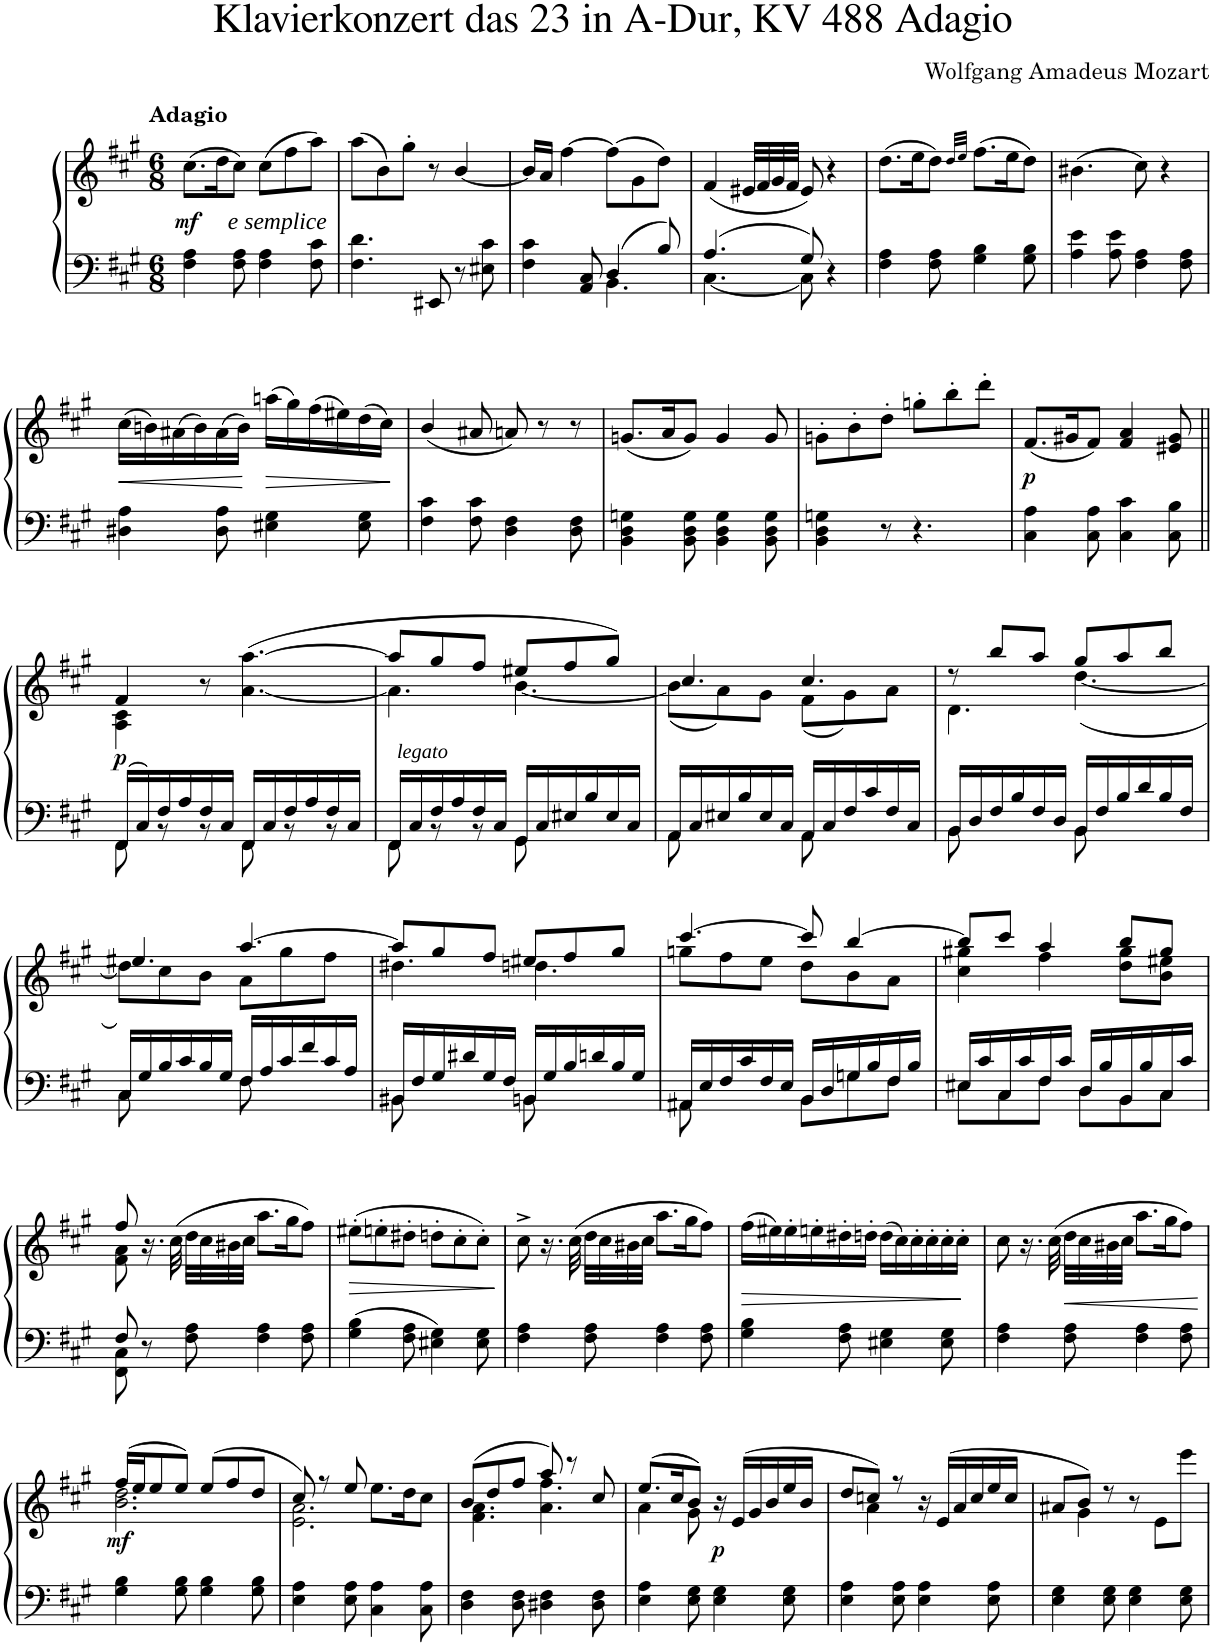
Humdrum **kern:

**kern	**kern	**dynam
*part1	*part1	*part1
*staff2	*staff1	*staff1/2
*I"Piano	*	*
*I'Pno	*	*
*clefF4	*clefG2	*
*k[f#c#g#]	*k[f#c#g#]	*
*M6/8	*M6/8	*
=1	=1	=1
!	!LO:TX:a:B:t=Adagio	!
!	!	!LO:DY:b
4F#\ 4A\	(8.cc#\L	mf
.	16dd\K	.
!LO:TX:a:i:t=e semplice	!	!
8F#\ 8A\	8cc#\J)	.
4F#\ 4A\	(8cc#\L	.
.	8ff#\	.
8F#\ 8c#\	8aa\J)	.
=2	=2	=2
4.F#\ 4.d\	(8aa\L	.
.	8b\)	.
.	8gg#'\J	.
8EE#X/	8r	.
8r	[4b/	.
8E#X\ 8c#\	.	.
=3	=3	=3
*^	*	*
4F#\ 4c#\	4.ryy	16b/LL]	.
.	.	16a/JJ	.
.	.	[4ff#\	.
8AA/ 8C#/	.	.	.
4D/	4.BB\	(8ff#\L]	.
.	.	8g#\	.
8B/	.	8dd\J)	.
=4	=4	=4	=4
4.A/	[4.C#\	(4f#/	.
.	.	32e#X/LLL	.
.	.	32f#/	.
.	.	32g#/	.
.	.	32f#/JJJ	.
8G#/	8C#\]	8e#/)	.
4r	4ryy	4r	.
*v	*v	*	*
=5	=5	=5
4F#\ 4A\	(8.dd\L	.
.	16ee\K	.
8F#\ 8A\	8dd\J)	.
.	32qdd/LLL	.
.	32qee/JJJ	.
4G#\ 4B\	(8.ff#\L	.
.	16ee\K	.
8G#\ 8B\	8dd\J)	.
=6	=6	=6
4A\ 4e\	(4.b#X\	.
8A\ 8e\	.	.
4F#\ 4A\	8cc#\)	.
.	4r	.
8F#\ 8A\	.	.
!!LO:LB:g=z
=7	=7	=7
!	!	!LO:HP:b
4D#X\ 4A\	(16cc#\LL	<
.	16bn\)	.
.	(16a#X\	.
.	16b\)	.
8D#\ 8A\	(16a#\	.
.	16b\JJ)	.
!	!	!LO:HP:n=1:b
4E#X\ 4G#\	(16aan\LL	[ >
.	16gg#\)	.
.	(16ff#\	.
.	16ee#X\)	.
8E#\ 8G#\	(16dd\	.
.	16cc#\JJ)	.
.	.	]
=8	=8	=8
4F#\ 4c#\	(4b/	.
8F#\ 8c#\	8a#X/	.
4D\ 4F#\	8an/)	.
.	8r	.
8D\ 8F#\	8r	.
=9	=9	=9
4BB\ 4D\ 4Gn\	(8.gn/L	.
.	16a/K	.
8BB\ 8D\ 8G\	8g/J)	.
4BB\ 4D\ 4G\	4g/	.
8BB\ 8D\ 8G\	8g/	.
=10	=10	=10
4BB\ 4D\ 4Gn\	8gn'\L	.
.	8b'\	.
8r	8dd'\J	.
4.r	8ggn'\L	.
.	8bb'\	.
.	8ddd'\J	.
=11	=11	=11
!	!	!LO:DY:b
4C#\ 4A\	(8.f#/L	p
.	16g#X/K	.
8C#\ 8A\	8f#/J)	.
4C#\ 4c#\	4f#/ 4a/	.
8C#\ 8B\	8e#X/ 8g#/	.
!!LO:LB:g=z
=12||	=12||	=12||
*^	*^	*
!	!	!	!	!LO:DY:a=2
16FF#/LL	8FF#\	4f#/	4A\ 4c#\	p
16C#/	.	.	.	.
16F#/	8r	.	.	.
16A/	.	.	.	.
16F#/	8r	8r	2ryy	.
16C#/JJ	.	.	.	.
16FF#/LL	8FF#\	([<4.a\ [>4.aa\	.	.
16C#/	.	.	.	.
16F#/	8r	.	.	.
16A/	.	.	.	.
16F#/	8r	.	.	.
16C#/JJ	.	.	.	.
=13	=13	=13	=13	=13
!	!	!LO:TX:b:i:t=legato	!	!
16FF#/LL	8FF#\	8aa/L]	4.a\]	.
16C#/	.	.	.	.
16F#/	8r	8gg#/	.	.
16A/	.	.	.	.
16F#/	8r	8ff#/J	.	.
16C#/JJ	.	.	.	.
16GG#/LL	8GG#\	8ee#X/L	[4.b\	.
16C#/	.	.	.	.
16E#X/	4ryy	8ff#/	.	.
16B/	.	.	.	.
16E#/	.	8gg#/J)	.	.
16C#/JJ	.	.	.	.
=14	=14	=14	=14	=14
16AA/LL	8AA\	4.cc#/	(8b\L]	.
16C#/	.	.	.	.
16E#X/	4ryy	.	8a\)	.
16B/	.	.	.	.
16E#/	.	.	8g#\J	.
16C#/JJ	.	.	.	.
16AA/LL	8AA\	4.cc#/	(8f#\L	.
16C#/	.	.	.	.
16F#/	4ryy	.	8g#\)	.
16c#/	.	.	.	.
16F#/	.	.	8a\J	.
16C#/JJ	.	.	.	.
=15	=15	=15	=15	=15
16BB/LL	8BB\	8r	4.d\	.
16D/	.	.	.	.
16F#/	4ryy	8bb/L	.	.
16B/	.	.	.	.
16F#/	.	8aa/J	.	.
16D/JJ	.	.	.	.
16BB/LL	8BB\	8gg#/L	([4.dd\	.
16F#/	.	.	.	.
16B/	4ryy	8aa/	.	.
16d/	.	.	.	.
16B/	.	8bb/J	.	.
16F#/JJ	.	.	.	.
!!LO:LB:g=z	!!
=16	=16	=16	=16	=16
16C#/LL	8C#\	8dd\L])	4.ee#X/	.
16G#/	.	.	.	.
16B/	4ryy	8cc#\	.	.
16c#/	.	.	.	.
16B/	.	8b\J	.	.
16G#/JJ	.	.	.	.
16F#/LL	8F#\	[4.aa/	8a\L	.
16A/	.	.	.	.
16c#/	4ryy	.	8gg#\	.
16f#/	.	.	.	.
16c#/	.	.	8ff#\J	.
16A/JJ	.	.	.	.
=17	=17	=17	=17	=17
16BB#X/LL	8BB#\	4.dd#X\	8aa/L]	.
16F#/	.	.	.	.
16G#/	4ryy	.	8gg#/	.
16d#X/	.	.	.	.
16G#/	.	.	8ff#/J	.
16F#/JJ	.	.	.	.
16BBn/LL	8BB\	8ee#X/L	4.ddn\	.
16G#/	.	.	.	.
16B/	4ryy	8ff#/	.	.
16dn/	.	.	.	.
16B/	.	8gg#/J	.	.
16G#/JJ	.	.	.	.
=18	=18	=18	=18	=18
16AA#X/LL	8AA#\	[4.ccc#/	8ggn\L	.
16E/	.	.	.	.
16F#/	4ryy	.	8ff#\	.
16c#/	.	.	.	.
16F#/	.	.	8ee\J	.
16E/JJ	.	.	.	.
16BB/LL	8BB\L	8ccc#/]	8dd\L	.
16D/	.	.	.	.
16Gn/	8G\	[>4bb/	8b\	.
16B/	.	.	.	.
16F#/	8F#\J	.	8a\J	.
16B/JJ	.	.	.	.
=19	=19	=19	=19	=19
16E#X/LL	8E#\L	8bb/L]	4cc#\ 4gg#X\	.
16c#/	.	.	.	.
16C#/	8C#\	8ccc#/J	.	.
16c#/	.	.	.	.
16F#/	8F#\J	4aa/	4ff#\	.
16c#/JJ	.	.	.	.
16D/LL	8D\L	.	.	.
16B/	.	.	.	.
16BB/	8BB\	8bb/L	8dd\ 8gg#\L	.
16B/	.	.	.	.
16C#/	8C#\J	8gg#/J	8b\ 8ee#X\J	.
16c#/JJ	.	.	.	.
!!LO:LB:g=z	!!
=20	=20	=20	=20	=20
8F#/	8FF#\ 8C#\	8ff#;</	8f#\ 8a\	.
8r	2ryy	16.r	2ryy	.
.	.	(>32cc#;<\	.	.
8F#\ 8A\	.	32dd\LLL	.	.
.	.	32cc#\	.	.
.	.	32b#X\	.	.
.	.	32cc#\JJJ	.	.
4F#\ 4A\	.	8.aa\L	.	.
.	.	16gg#\K	.	.
8F#\ 8A\	8ryy	8ff#\J)	8ryy	.
=21	=21	=21	=21	=21
!	!	!	!	!LO:HP:b
*v	*v	*	*	*
*	*v	*v	*
4G#\ 4B\	(8ee#X'\L	>
.	8een'\	.
8F#\ 8A\	8dd#X'\J	.
4E#X\ 4G#\	8ddn'\L	.
.	8cc#'\	.
8E#\ 8G#\	8cc#'\J)	.
.	.	]
=22	=22	=22
4F#\ 4A\	8cc#^\	.
.	16.r	.
.	(32cc#\	.
8F#\ 8A\	32dd\LLL	.
.	32cc#\	.
.	32b#X\	.
.	32cc#\JJJ	.
4F#\ 4A\	8.aa\L	.
.	16gg#\K	.
8F#\ 8A\	8ff#\J)	.
=23	=23	=23
!	!	!LO:HP:b
4G#\ 4B\	(16ff#\LL	>
.	16ee#X\)	.
.	16ee#'\	.
.	16een'\	.
8F#\ 8A\	16dd#X'\	.
.	16ddn'\JJ	.
4E#X\ 4G#\	(16dd\LL	.
.	16cc#\)	.
.	16cc#'\	.
.	16cc#'\	.
8E#\ 8G#\	16cc#'\	.
.	16cc#'\JJ	.
.	.	]
=24	=24	=24
4F#\ 4A\	8cc#\	.
.	16.r	.
.	(32cc#\	.
!	!	!LO:HP:b
8F#\ 8A\	32dd\LLL	<
.	32cc#\	.
.	32b#X\	.
.	32cc#\JJJ	.
4F#\ 4A\	8.aa\L	.
.	16gg#\K	.
8F#\ 8A\	8ff#\J)	.
.	.	[
!!LO:LB:g=z
=25	=25	=25
*	*^	*
!	!	!	!LO:DY:b
4G#\ 4B\	(16ff#/LL	2.b\ 2.dd\	mf
.	16ee/J	.	.
.	8ee/	.	.
8G#\ 8B\	8ee/J)	.	.
4G#\ 4B\	(8ee/L	.	.
.	8ff#/	.	.
8G#\ 8B\	8dd/J	.	.
=26	=26	=26	=26
4E\ 4A\	8cc#/)	2.e\ 2.a\	.
.	8r	.	.
8E\ 8A\	8ee/	.	.
4C#\ 4A\	8.ee\L	.	.
.	16dd\K	.	.
8C#\ 8A\	8cc#\J	.	.
=27	=27	=27	=27
4D\ 4F#\	(8b/L	4.f#\ 4.a\	.
.	8dd/	.	.
8D\ 8F#\	8ff#/J	.	.
4D#X\ 4F#\	8aa/)	4.a\ 4.ff#\	.
.	8r	.	.
8D#\ 8F#\	8cc#/	.	.
=28	=28	=28	=28
4E\ 4A\	(>8.ee/L	4a\	.
.	16cc#/K	.	.
8E\ 8G#\	8b/J)	8g#\	.
!	!	!	!LO:DY:b
4E\ 4G#\	16r	4.ryy	p
.	(>16e/LL	.	.
.	16g#/	.	.
.	16b/	.	.
8E\ 8G#\	16ee/	.	.
.	16b/JJ	.	.
=29	=29	=29	=29
4E\ 4A\	8dd/L	8ryy	.
.	8ccn/J)	4a\	.
8E\ 8A\	8r	.	.
4E\ 4A\	16r	4.ryy	.
.	(>16e/LL	.	.
.	16a/	.	.
.	16cc/	.	.
8E\ 8A\	16ee/	.	.
.	16cc/JJ	.	.
=30	=30	=30	=30
4E\ 4G#\	8a#X/L	8ryy	.
.	8b/J)	4g#\	.
8E\ 8G#\	8r	.	.
4E\ 4G#\	8r	4.ryy	.
.	8e\L	.	.
8E\ 8G#\	8eee\J	.	.
*	*v	*v	*
=	=	=
*-	*-	*-
